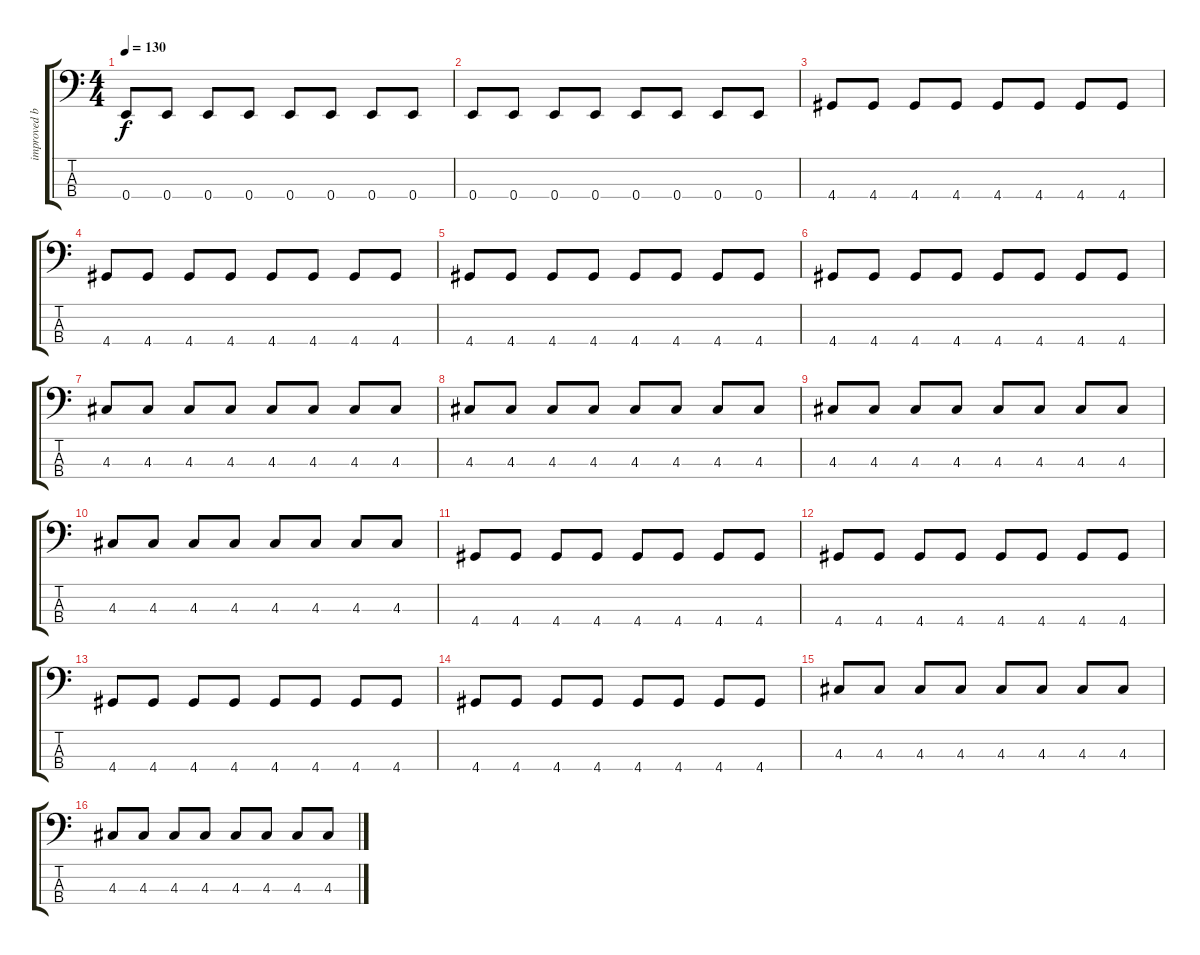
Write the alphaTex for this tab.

\track ("improved bass" "improved b") {instrument electricbassfinger}
\staff {score tabs}
\tuning (G2 D2 A1 E1) {hide}
\ts (4 4)
\tempo 130
\clef f4
\ks c
0.4.8{dy f} 0.4.8 0.4.8 0.4.8 0.4.8 0.4.8 0.4.8 0.4.8 |
0.4.8 0.4.8 0.4.8 0.4.8 0.4.8 0.4.8 0.4.8 0.4.8 |
4.4.8 4.4.8 4.4.8 4.4.8 4.4.8 4.4.8 4.4.8 4.4.8 |
4.4.8 4.4.8 4.4.8 4.4.8 4.4.8 4.4.8 4.4.8 4.4.8 |
4.4.8 4.4.8 4.4.8 4.4.8 4.4.8 4.4.8 4.4.8 4.4.8 |
4.4.8 4.4.8 4.4.8 4.4.8 4.4.8 4.4.8 4.4.8 4.4.8 |
4.3.8 4.3.8 4.3.8 4.3.8 4.3.8 4.3.8 4.3.8 4.3.8 |
4.3.8 4.3.8 4.3.8 4.3.8 4.3.8 4.3.8 4.3.8 4.3.8 |
4.3.8 4.3.8 4.3.8 4.3.8 4.3.8 4.3.8 4.3.8 4.3.8 |
4.3.8 4.3.8 4.3.8 4.3.8 4.3.8 4.3.8 4.3.8 4.3.8 |
4.4.8 4.4.8 4.4.8 4.4.8 4.4.8 4.4.8 4.4.8 4.4.8 |
4.4.8 4.4.8 4.4.8 4.4.8 4.4.8 4.4.8 4.4.8 4.4.8 |
4.4.8 4.4.8 4.4.8 4.4.8 4.4.8 4.4.8 4.4.8 4.4.8 |
4.4.8 4.4.8 4.4.8 4.4.8 4.4.8 4.4.8 4.4.8 4.4.8 |
4.3.8 4.3.8 4.3.8 4.3.8 4.3.8 4.3.8 4.3.8 4.3.8 |
4.3.8 4.3.8 4.3.8 4.3.8 4.3.8 4.3.8 4.3.8 4.3.8
